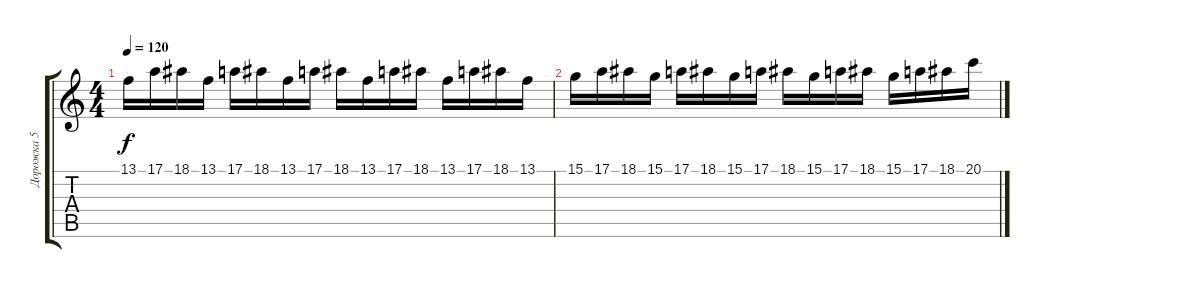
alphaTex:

\track ("Дорожка 5" "Дорожка 5") {instrument tremolostrings}
\staff {score tabs}
\tuning (E4 B3 G3 D3 A2 D2) {hide}
\ts (4 4)
\tempo 120
\clef g2
\ks c
13.1.16{dy f} 17.1.16 18.1.16 13.1.16 17.1.16 18.1.16 13.1.16 17.1.16 18.1.16 13.1.16 17.1.16 18.1.16 13.1.16 17.1.16 18.1.16 13.1.16 |
15.1.16 17.1.16 18.1.16 15.1.16 17.1.16 18.1.16 15.1.16 17.1.16 18.1.16 15.1.16 17.1.16 18.1.16 15.1.16 17.1.16 18.1.16 20.1.16
